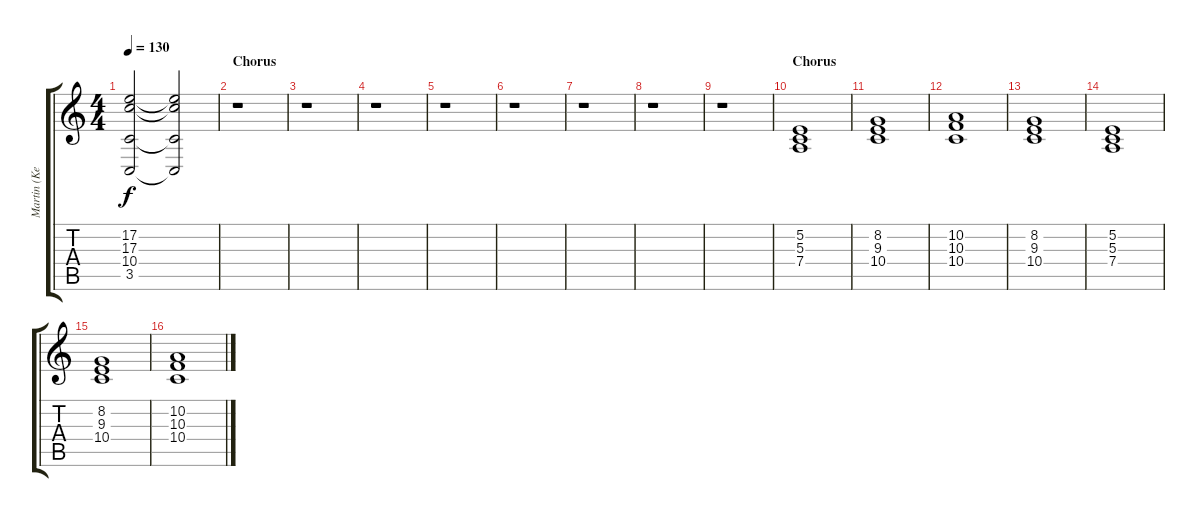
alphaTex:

\track ("Martin (Keyboard)" "Martin (Ke") {instrument stringensemble1}
\staff {score tabs}
\tuning (E4 B3 G3 D3 A2 E2) {hide}
\ts (4 4)
\tempo 130
\clef g2
\ks c
(17.2 17.3 10.4 3.5).2{dy f volume 4} (17.2{t} 17.3{t} 10.4{t} 3.5{t}).2 |
\section ("" "Chorus")
r.1 |
r.1 |
r.1 |
r.1 |
r.1 |
r.1 |
r.1 |
r.1{volume 12} |
\section ("" "Chorus")
(5.2 5.3 7.4).1 |
(8.2 9.3 10.4).1 |
(10.2 10.3 10.4).1 |
(8.2 9.3 10.4).1 |
(5.2 5.3 7.4).1 |
(8.2 9.3 10.4).1 |
(10.2 10.3 10.4).1
